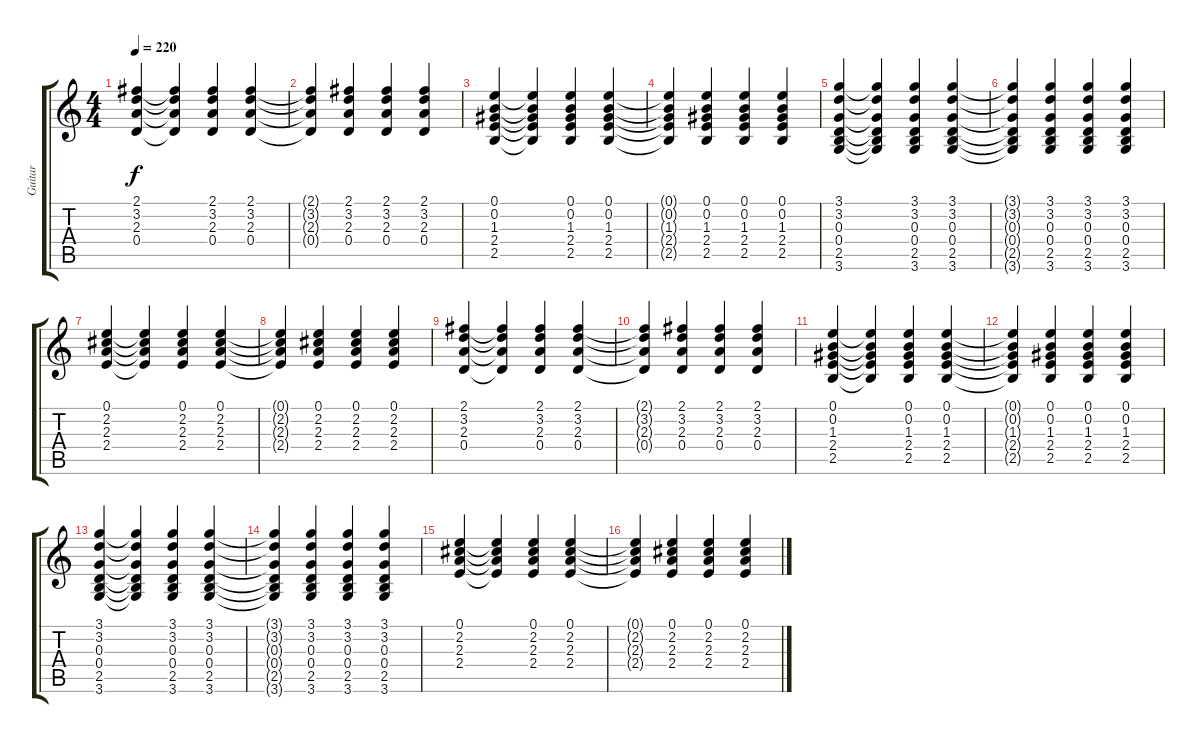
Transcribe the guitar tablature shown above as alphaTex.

\track ("Guitar" "Guitar") {instrument acousticguitarsteel}
\staff {score tabs}
\tuning (E4 B3 G3 D3 A2 E2) {hide}
\ts (4 4)
\tempo 220
\clef g2
\ks c
(2.1 3.2 2.3 0.4).4{dy f} (2.1{t} 3.2{t} 2.3{t} 0.4{t}).4 (2.1 3.2 2.3 0.4).4 (2.1 3.2 2.3 0.4).4 |
(2.1{t} 3.2{t} 2.3{t} 0.4{t}).4 (2.1 3.2 2.3 0.4).4 (2.1 3.2 2.3 0.4).4 (2.1 3.2 2.3 0.4).4 |
(0.1 0.2 1.3 2.4 2.5).4 (0.1{t} 0.2{t} 1.3{t} 2.4{t} 2.5{t}).4 (0.1 0.2 1.3 2.4 2.5).4 (0.1 0.2 1.3 2.4 2.5).4 |
(0.1{t} 0.2{t} 1.3{t} 2.4{t} 2.5{t}).4 (0.1 0.2 1.3 2.4 2.5).4 (0.1 0.2 1.3 2.4 2.5).4 (0.1 0.2 1.3 2.4 2.5).4 |
(3.1 3.2 0.3 0.4 2.5 3.6).4 (3.1{t} 3.2{t} 0.3{t} 0.4{t} 2.5{t} 3.6{t}).4 (3.1 3.2 0.3 0.4 2.5 3.6).4 (3.1 3.2 0.3 0.4 2.5 3.6).4 |
(3.1{t} 3.2{t} 0.3{t} 0.4{t} 2.5{t} 3.6{t}).4 (3.1 3.2 0.3 0.4 2.5 3.6).4 (3.1 3.2 0.3 0.4 2.5 3.6).4 (3.1 3.2 0.3 0.4 2.5 3.6).4 |
(0.1 2.2 2.3 2.4).4 (0.1{t} 2.2{t} 2.3{t} 2.4{t}).4 (0.1 2.2 2.3 2.4).4 (0.1 2.2 2.3 2.4).4 |
(0.1{t} 2.2{t} 2.3{t} 2.4{t}).4 (0.1 2.2 2.3 2.4).4 (0.1 2.2 2.3 2.4).4 (0.1 2.2 2.3 2.4).4 |
(2.1 3.2 2.3 0.4).4 (2.1{t} 3.2{t} 2.3{t} 0.4{t}).4 (2.1 3.2 2.3 0.4).4 (2.1 3.2 2.3 0.4).4 |
(2.1{t} 3.2{t} 2.3{t} 0.4{t}).4 (2.1 3.2 2.3 0.4).4 (2.1 3.2 2.3 0.4).4 (2.1 3.2 2.3 0.4).4 |
(0.1 0.2 1.3 2.4 2.5).4 (0.1{t} 0.2{t} 1.3{t} 2.4{t} 2.5{t}).4 (0.1 0.2 1.3 2.4 2.5).4 (0.1 0.2 1.3 2.4 2.5).4 |
(0.1{t} 0.2{t} 1.3{t} 2.4{t} 2.5{t}).4 (0.1 0.2 1.3 2.4 2.5).4 (0.1 0.2 1.3 2.4 2.5).4 (0.1 0.2 1.3 2.4 2.5).4 |
(3.1 3.2 0.3 0.4 2.5 3.6).4 (3.1{t} 3.2{t} 0.3{t} 0.4{t} 2.5{t} 3.6{t}).4 (3.1 3.2 0.3 0.4 2.5 3.6).4 (3.1 3.2 0.3 0.4 2.5 3.6).4 |
(3.1{t} 3.2{t} 0.3{t} 0.4{t} 2.5{t} 3.6{t}).4 (3.1 3.2 0.3 0.4 2.5 3.6).4 (3.1 3.2 0.3 0.4 2.5 3.6).4 (3.1 3.2 0.3 0.4 2.5 3.6).4 |
(0.1 2.2 2.3 2.4).4 (0.1{t} 2.2{t} 2.3{t} 2.4{t}).4 (0.1 2.2 2.3 2.4).4 (0.1 2.2 2.3 2.4).4 |
(0.1{t} 2.2{t} 2.3{t} 2.4{t}).4 (0.1 2.2 2.3 2.4).4 (0.1 2.2 2.3 2.4).4 (0.1 2.2 2.3 2.4).4
